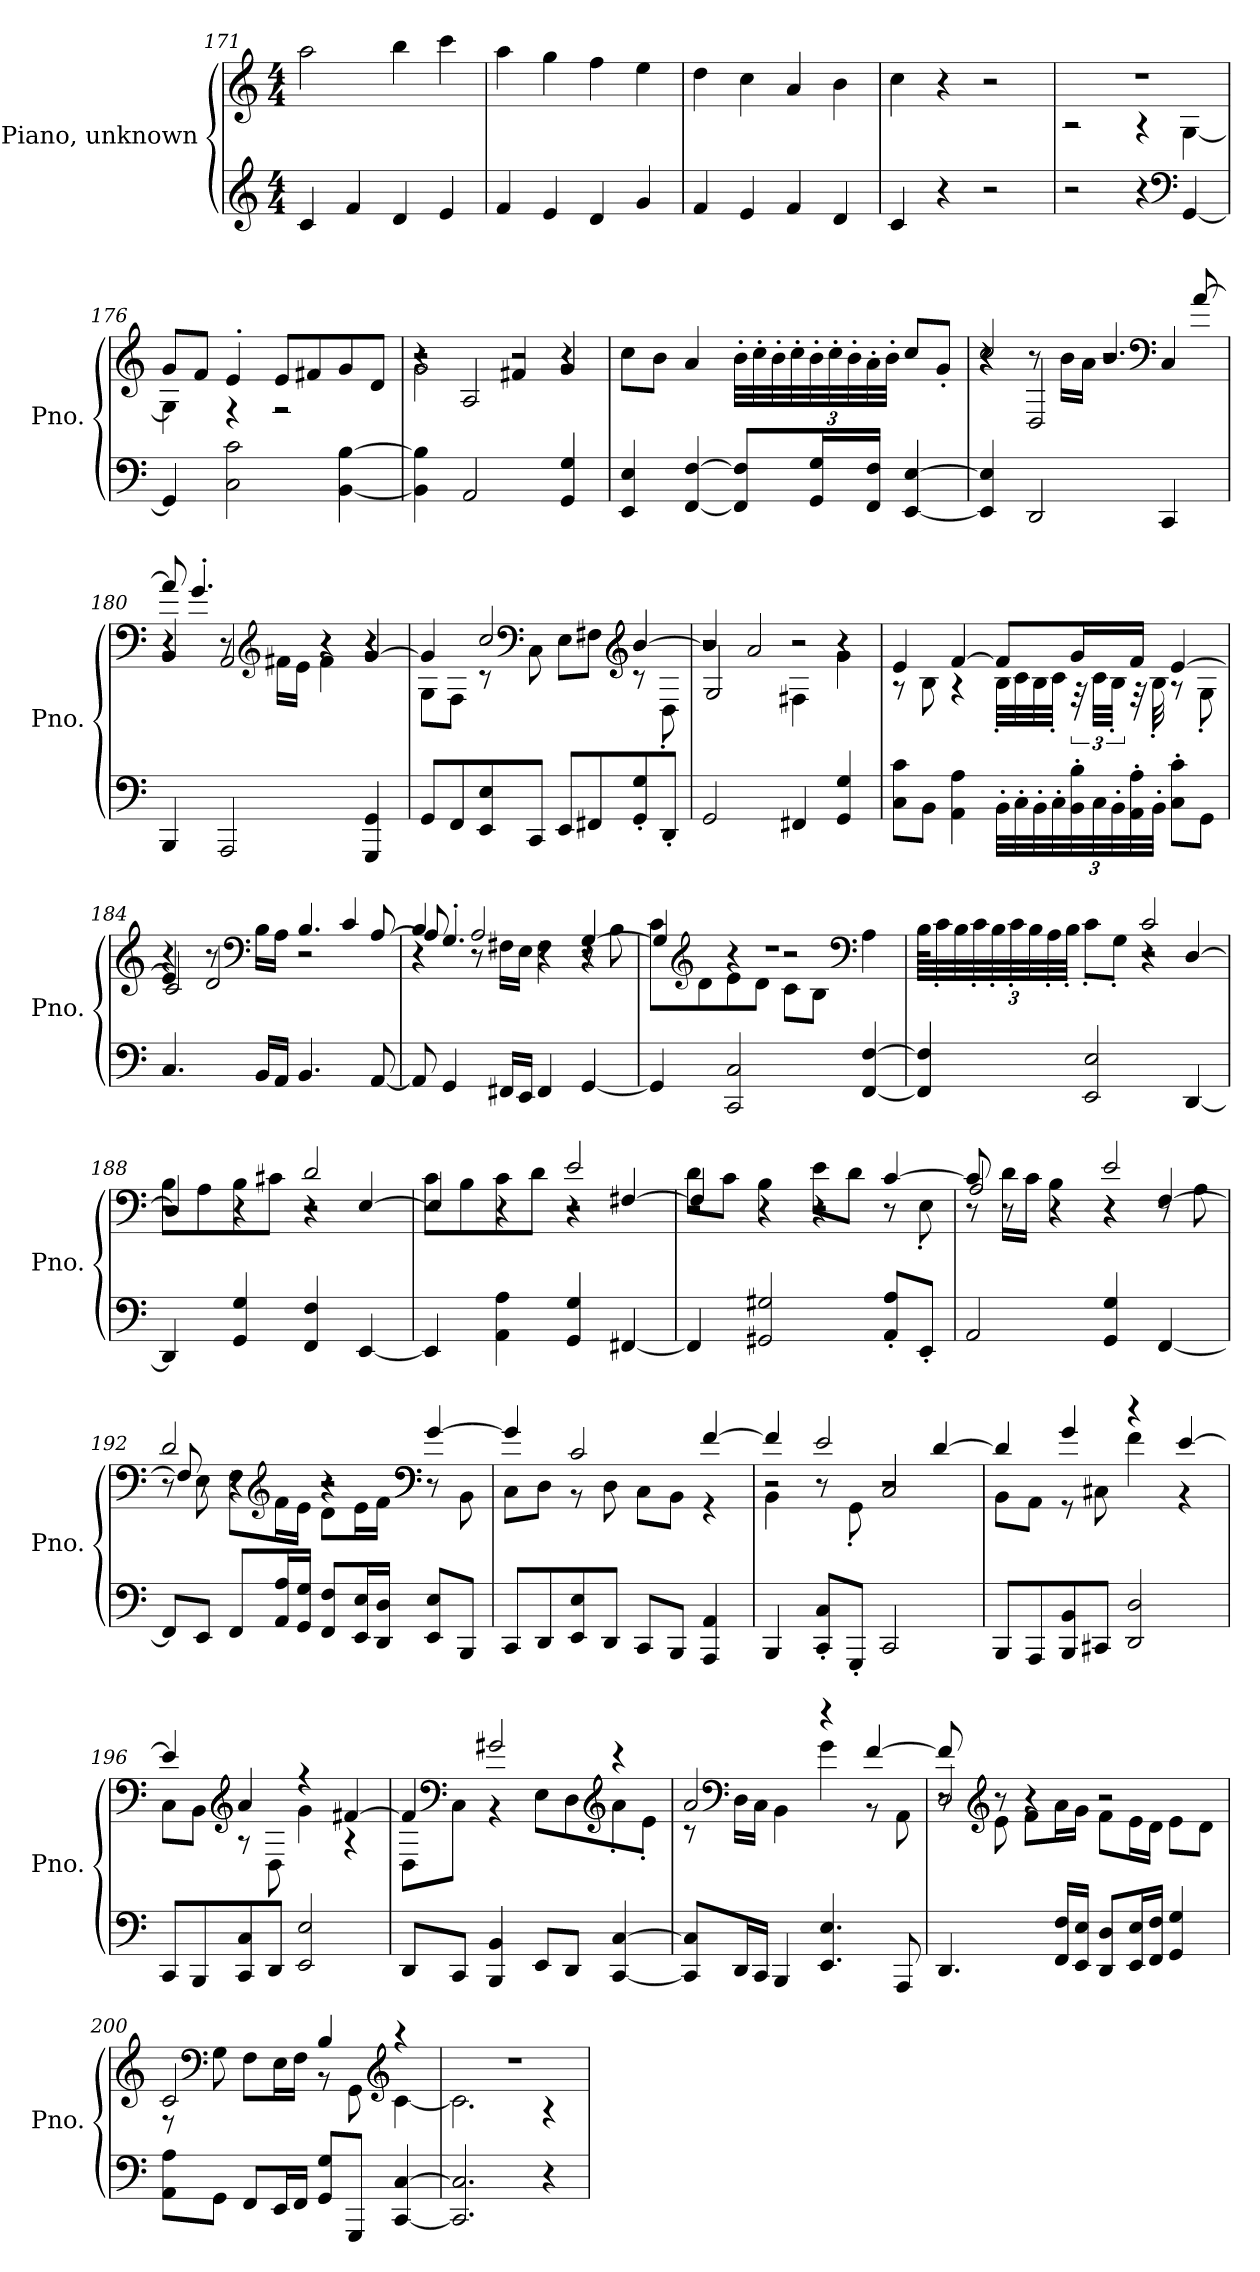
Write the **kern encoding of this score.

**kern	**kern
*part1	*part1
*staff2	*staff1
*I"Piano, unknown	*
*I'Pno.	*
*clefG2	*clefG2
*k[]	*k[]
*M4/4	*M4/4
=171	=171
4c/	2aa\
4f/	.
4d/	4bb\
4e/	4ccc\
=172	=172
4f/	4aa\
4e/	4gg\
4d/	4ff\
4g/	4ee\
=173	=173
4f/	4dd\
4e/	4cc\
4f/	4a/
4d/	4b\
=174	=174
4c/	4cc\
4r	4r
2r	2r
=175	=175
*	*^
2r	1r	2r
4r	.	4r
*clefF4	*	*
[4GG/	.	[4G\
!!LO:LB:g=z	!!
=176	=176	=176
4GG/]	8g/L	4G\]
.	8f/J	.
2C\ 2c\	4e'/	4r
.	8e/L	2r
.	8f#X/	.
[4BB\ [4B\	8g/	.
.	8d/J	.
=177	=177	=177
*	*	*^
4BB\] 4B\]	2r	2g\	4r
2AA/	.	.	2A/
.	4f#X/	2r	.
4GG/ 4G/	4g/	.	4r
*	*v	*v	*v
=178	=178
4EE/ 4E/	8cc\L
.	8b\J
[4FF/ [4F/	4a/
8FF/] 8F/]L	32b'\LLL
.	32cc'\
.	32b'\
.	32cc'\
*	*Xbrackettup
16GG/ 16G/L	48b'\
.	48cc'\
.	48b'\
16FF/ 16F/JJ	32a'\
.	32b'\JJJ
[4EE/ [4E/	8cc/L
.	8g'/J
=179	=179
*	*^
*	*	*^
4EE/] 4E/]	2cc/	4r	4r
2DD/	.	8r	2D/
.	.	16b\LL	.
.	.	16a\JJ	.
.	4.b/	2r	.
*	*clefF4	*	*
4CC/	.	.	4C/
.	[8a/	.	.
!!LO:LB:g=z	!!	!!
=180	=180	=180	=180
4BBB/	8a/]	4r	4BB/
.	4.g'/	.	.
2AAA/	.	8r	2AA/
*	*clefG2	*	*
.	.	16f#X\LL	.
.	.	16e\JJ	.
.	4r	4f#\	.
4GGG/ 4GG/	[4g/	4r	4r
*	*	*v	*v
=181	=181	=181
8GG/L	4g/]	8G\L
8FF/	.	8F\J
8EE/ 8E/	2cc/	8r
*	*clefF4	*
8CC/J	.	8C\
8EE/L	.	8E\L
8FF#X/	.	8F#X\J
*	*clefG2	*
8GG/' 8G/'	[4b/	8r
8DD'/J	.	8D'\
=182	=182	=182
*	*	*^
2GG/	4b/]	2r	2G/
.	2a/	.	.
4FF#X/	.	4F#X\	2r
4GG/ 4G/	4r	4g\	.
*	*	*v	*v
!!LO:PB:g=z
=183	=183	=183
8C\ 8c\L	4e/	8r
8BB\J	.	8B\
4AA\ 4A\	[4f/	4r
32BB'\LLL	8f/L]	32B'\LLL
32C'\	.	32c\
32BB'\	.	32B\
32C'\	.	32c'\JJJ
*Xbrackettup	*	*brackettup
48BB\' 48B\'	16g/L	48r
48C\	.	48c\LLL
48BB'\	.	48B'\JJJ
32AA\' 32A\'	16f/JJ	32r
32BB'\JJJ	.	32B'\
8C\' 8c\'L	[4e/	8r
8GG\J	.	8G'\
=184	=184	=184
*	*	*^
4.C/	4e/]	4r	2c/
.	2d/	8r	.
*	*clefF4	*	*
16BB/LL	.	16B\LL	.
16AA/JJ	.	16A\JJ	.
4.BB/	.	2r	4.B/
.	4c/	.	.
[8AA/	.	.	[8A/
=185	=185	=185	=185
8AA/]	4B/	4r	8A/]
4GG/	.	.	4.G'/
.	2A/	8r	.
16FF#X/LL	.	16F#X\LL	.
16EE/JJ	.	16E\JJ	.
4FF#/	.	4F#\	4r
[4GG/	4r	8r	[4G/
.	.	8B\	.
!!LO:LB:g=z	!!	!!
=186	=186	=186	=186
4GG/]	1r	8c\L	4G/]
*	*clefG2	*	*
.	.	8d\	.
2CC/ 2C/	.	8e\	4r
.	.	8d\J	.
.	.	8c\L	2r
.	.	8B\J	.
*	*clefF4	*	*
[4FF/ [4F/	.	4A\	.
=187	=187	=187	=187
4FF/] 4F/]	2r	32B\LLL	2r
.	.	32c'\	.
.	.	32B\	.
.	.	32c'\	.
*	*	*Xbrackettup	*
.	.	48B'\	.
.	.	48c'\	.
.	.	48B\	.
.	.	32A'\	.
.	.	32B'\JJJ	.
2EE/ 2E/	.	8c'\L	.
.	.	8G'\J	.
.	2c/	2r	4r
[4DD/	.	.	[4D/
=188	=188	=188	=188
4DD/]	2r	8B\L	4D/]
.	.	8A\	.
4GG/ 4G/	.	8B\	4r
.	.	8c#X\J	.
4FF/ 4F/	2d/	2r	4r
[4EE/	.	.	[4E/
=189	=189	=189	=189
4EE/]	2r	8c\L	4E/]
.	.	8B\	.
4AA\ 4A\	.	8c\	4r
.	.	8d\J	.
4GG/ 4G/	2e/	2r	4r
[4FF#X/	.	.	[4F#X/
!!LO:LB:g=z	!!	!!
=190	=190	=190	=190
4FF#/]	2r	8d\L	4F#/]
.	.	8c\J	.
2GG#X/ 2G#X/	.	4B\	4r
.	4r	8e\L	2r
.	.	8d\J	.
8AA/' 8A/'L	[4c/	8r	.
8EE'/J	.	8E'\	.
=191	=191	=191	=191
2AA/	8c/]	8r	2A/
.	8r	16d\LL	.
.	.	16c\JJ	.
.	4r	4B\	.
4GG/ 4G/	2e/	4r	4r
[4FF/	.	8r	[4F/
.	.	8A\	.
=192	=192	=192	=192
8FF/L]	2d/	8r	8F/]
8EE/J	.	8E\	8r
8FF/L	.	8F\L	4r
*	*clefG2	*	*
16AA/ 16A/L	.	16f\L	.
16GG/ 16G/JJ	.	16e\JJ	.
8FF/ 8F/L	4r	8d\L	2r
16EE/ 16E/L	.	16e\L	.
16DD/ 16D/JJ	.	16f\JJ	.
*	*clefF4	*	*
8EE/ 8E/L	[4g/	8r	.
8BBB/J	.	8BB\	.
*	*	*v	*v
=193	=193	=193
8CC/L	4g/]	8C\L
8DD/	.	8D\J
8EE/ 8E/	2c/	8r
8DD/J	.	8D\
8CC/L	.	8C\L
8BBB/J	.	8BB\J
4AAA/ 4AA/	[4f/	4r
!!LO:LB:g=z
=194	=194	=194
*	*	*^
4BBB/	4f/]	4BB\	2r
8CC/' 8C/'L	2e/	8r	.
8GGG'/J	.	8GG'\	.
2CC/	.	2r	2C/
.	[4d/	.	.
*	*	*v	*v
=195	=195	=195
8BBB/L	4d/]	8BB\L
8AAA/	.	8AA\J
8BBB/ 8BB/	4g/	8r
8CC#X/J	.	8C#X\
2DD/ 2D/	4r	4f\
.	[4e/	4r
=196	=196	=196
8CC/L	4e/]	8C\L
8BBB/	.	8BB\J
*	*clefG2	*
8CC/ 8C/	4a/	8r
8DD/J	.	8D\
2EE/ 2E/	4r	4g\
.	[4f#X/	4r
=197	=197	=197
8DD/L	4f#/]	8D\L
*	*clefF4	*
8CC/J	.	8C\J
4BBB/ 4BB/	2g#X/	4r
8EE/L	.	8E\L
8DD/J	.	8D\
*	*clefG2	*
[4CC/ [4C/	4r	8a'\
.	.	8e'\J
!!LO:LB:g=z	!!
=198	=198	=198
8CC/] 8C/]L	2a/	8r
*	*clefF4	*
16DD/L	.	16D\LL
16CC/JJ	.	16C\JJ
4BBB/	.	4BB\
4.EE/ 4.E/	4r	4g\
.	[4f/	8r
8AAA/	.	8AA\
=199	=199	=199
*	*	*^
4.DD/	8f/]	8r	2D/
*	*clefG2	*	*
.	8r	8e\	.
.	4r	8f\L	.
16FF/ 16F/LL	.	16a\L	.
16EE/ 16E/JJ	.	16g\JJ	.
8DD/ 8D/L	2r	8f\L	2r
16EE/ 16E/L	.	16e\L	.
16FF/ 16F/JJ	.	16d\JJ	.
4GG/ 4G/	.	8e\L	.
.	.	8d\J	.
*	*	*v	*v
=200	=200	=200
8AA\ 8A\L	2c/	8r
*	*clefF4	*
8GG\J	.	8G\
8FF/L	.	8F\L
16EE/L	.	16E\L
16FF/JJ	.	16F\JJ
8GG/ 8G/L	4B/	8r
8GGG/J	.	8GG\
*	*clefG2	*
[4CC/ [4C/	4r	[4c\
=201	=201	=201
2.CC/] 2.C/]	1r	2.c\]
4r	.	4r
*	*v	*v
=	=
*-	*-
